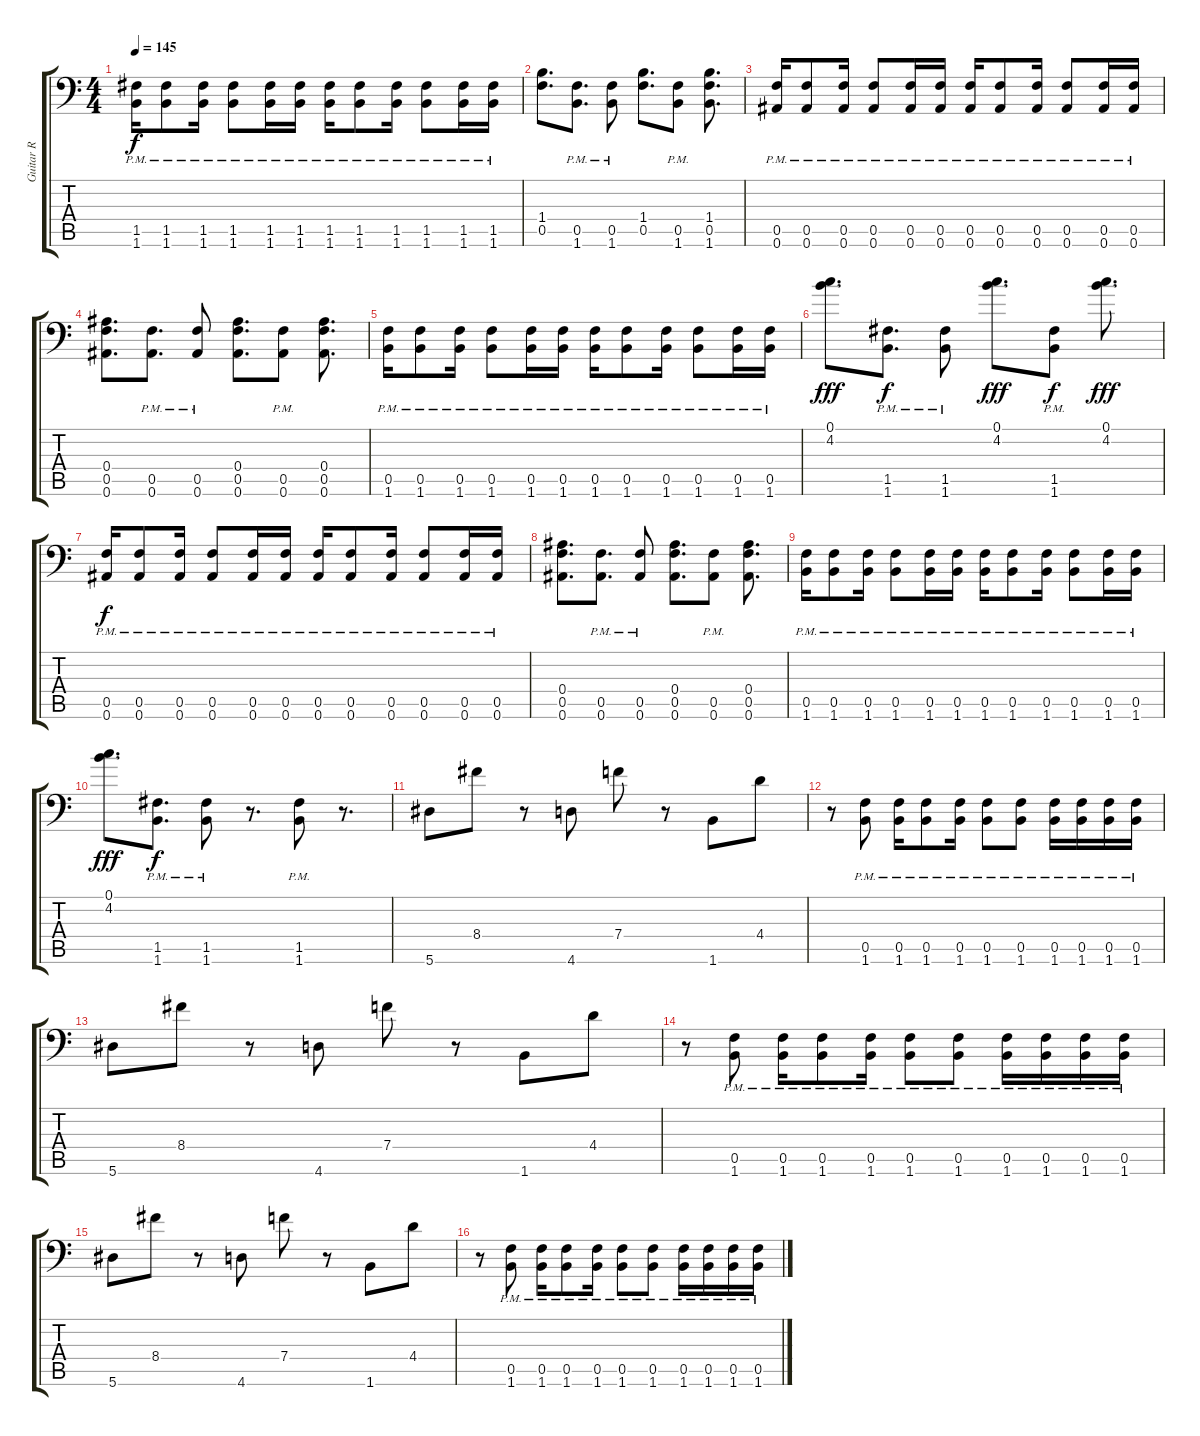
\track ("Guitar R" "Guitar R") {instrument distortionguitar}
\staff {score tabs}
\tuning (C4 G3 Eb3 Bb2 F2 Bb1) {hide}
\ts (4 4)
\tempo 145
\clef f4
\ks c
(1.5{pm} 1.6{pm}).16{dy f} (1.5{pm} 1.6{pm}).8 (1.5{pm} 1.6{pm}).16 (1.5{pm} 1.6{pm}).8 (1.5{pm} 1.6{pm}).16 (1.5{pm} 1.6{pm}).16 (1.5{pm} 1.6{pm}).16 (1.5{pm} 1.6{pm}).8 (1.5{pm} 1.6{pm}).16 (1.5{pm} 1.6{pm}).8 (1.5{pm} 1.6{pm}).16 (1.5{pm} 1.6{pm}).16 |
(1.4 0.5).8{d} (0.5{pm} 1.6{pm}).8{d} (0.5{pm} 1.6{pm}).8 (1.4 0.5).8{d} (0.5{pm} 1.6{pm}).8 (1.4 0.5 1.6).8{d} |
(0.5{pm} 0.6{pm}).16 (0.5{pm} 0.6{pm}).8 (0.5{pm} 0.6{pm}).16 (0.5{pm} 0.6{pm}).8 (0.5{pm} 0.6{pm}).16 (0.5{pm} 0.6{pm}).16 (0.5{pm} 0.6{pm}).16 (0.5{pm} 0.6{pm}).8 (0.5{pm} 0.6{pm}).16 (0.5{pm} 0.6{pm}).8 (0.5{pm} 0.6{pm}).16 (0.5{pm} 0.6{pm}).16 |
(0.4 0.5 0.6).8{d} (0.5{pm} 0.6{pm}).8{d} (0.5{pm} 0.6{pm}).8 (0.4 0.5 0.6).8{d} (0.5{pm} 0.6{pm}).8 (0.4 0.5 0.6).8{d} |
(0.5{pm} 1.6{pm}).16 (0.5{pm} 1.6{pm}).8 (0.5{pm} 1.6{pm}).16 (0.5{pm} 1.6{pm}).8 (0.5{pm} 1.6{pm}).16 (0.5{pm} 1.6{pm}).16 (0.5{pm} 1.6{pm}).16 (0.5{pm} 1.6{pm}).8 (0.5{pm} 1.6{pm}).16 (0.5{pm} 1.6{pm}).8 (0.5{pm} 1.6{pm}).16 (0.5{pm} 1.6{pm}).16 |
(0.1 4.2).8{d dy fff} (1.5{pm} 1.6{pm}).8{d dy f} (1.5{pm} 1.6{pm}).8 (0.1 4.2).8{d dy fff} (1.5{pm} 1.6{pm}).8{dy f} (0.1 4.2).8{d dy fff} |
(0.5{pm} 0.6{pm}).16{dy f} (0.5{pm} 0.6{pm}).8 (0.5{pm} 0.6{pm}).16 (0.5{pm} 0.6{pm}).8 (0.5{pm} 0.6{pm}).16 (0.5{pm} 0.6{pm}).16 (0.5{pm} 0.6{pm}).16 (0.5{pm} 0.6{pm}).8 (0.5{pm} 0.6{pm}).16 (0.5{pm} 0.6{pm}).8 (0.5{pm} 0.6{pm}).16 (0.5{pm} 0.6{pm}).16 |
(0.4 0.5 0.6).8{d} (0.5{pm} 0.6{pm}).8{d} (0.5{pm} 0.6{pm}).8 (0.4 0.5 0.6).8{d} (0.5{pm} 0.6{pm}).8 (0.4 0.5 0.6).8{d} |
(0.5{pm} 1.6{pm}).16 (0.5{pm} 1.6{pm}).8 (0.5{pm} 1.6{pm}).16 (0.5{pm} 1.6{pm}).8 (0.5{pm} 1.6{pm}).16 (0.5{pm} 1.6{pm}).16 (0.5{pm} 1.6{pm}).16 (0.5{pm} 1.6{pm}).8 (0.5{pm} 1.6{pm}).16 (0.5{pm} 1.6{pm}).8 (0.5{pm} 1.6{pm}).16 (0.5{pm} 1.6{pm}).16 |
(0.1 4.2).8{d dy fff} (1.5{pm} 1.6{pm}).8{d dy f} (1.5{pm} 1.6{pm}).8 r.8{d} (1.5{pm} 1.6{pm}).8 r.8{d} |
5.6.8 8.4.8 r.8 4.6.8 7.4.8 r.8 1.6.8 4.4.8 |
r.8 (0.5{pm} 1.6{pm}).8 (0.5{pm} 1.6{pm}).16 (0.5{pm} 1.6{pm}).8 (0.5{pm} 1.6{pm}).16 (0.5{pm} 1.6{pm}).8 (0.5{pm} 1.6{pm}).8 (0.5{pm} 1.6{pm}).16 (0.5{pm} 1.6{pm}).16 (0.5{pm} 1.6{pm}).16 (0.5{pm} 1.6{pm}).16 |
5.6.8 8.4.8 r.8 4.6.8 7.4.8 r.8 1.6.8 4.4.8 |
r.8 (0.5{pm} 1.6{pm}).8 (0.5{pm} 1.6{pm}).16 (0.5{pm} 1.6{pm}).8 (0.5{pm} 1.6{pm}).16 (0.5{pm} 1.6{pm}).8 (0.5{pm} 1.6{pm}).8 (0.5{pm} 1.6{pm}).16 (0.5{pm} 1.6{pm}).16 (0.5{pm} 1.6{pm}).16 (0.5{pm} 1.6{pm}).16 |
5.6.8 8.4.8 r.8 4.6.8 7.4.8 r.8 1.6.8 4.4.8 |
r.8 (0.5{pm} 1.6{pm}).8 (0.5{pm} 1.6{pm}).16 (0.5{pm} 1.6{pm}).8 (0.5{pm} 1.6{pm}).16 (0.5{pm} 1.6{pm}).8 (0.5{pm} 1.6{pm}).8 (0.5{pm} 1.6{pm}).16 (0.5{pm} 1.6{pm}).16 (0.5{pm} 1.6{pm}).16 (0.5{pm} 1.6{pm}).16
